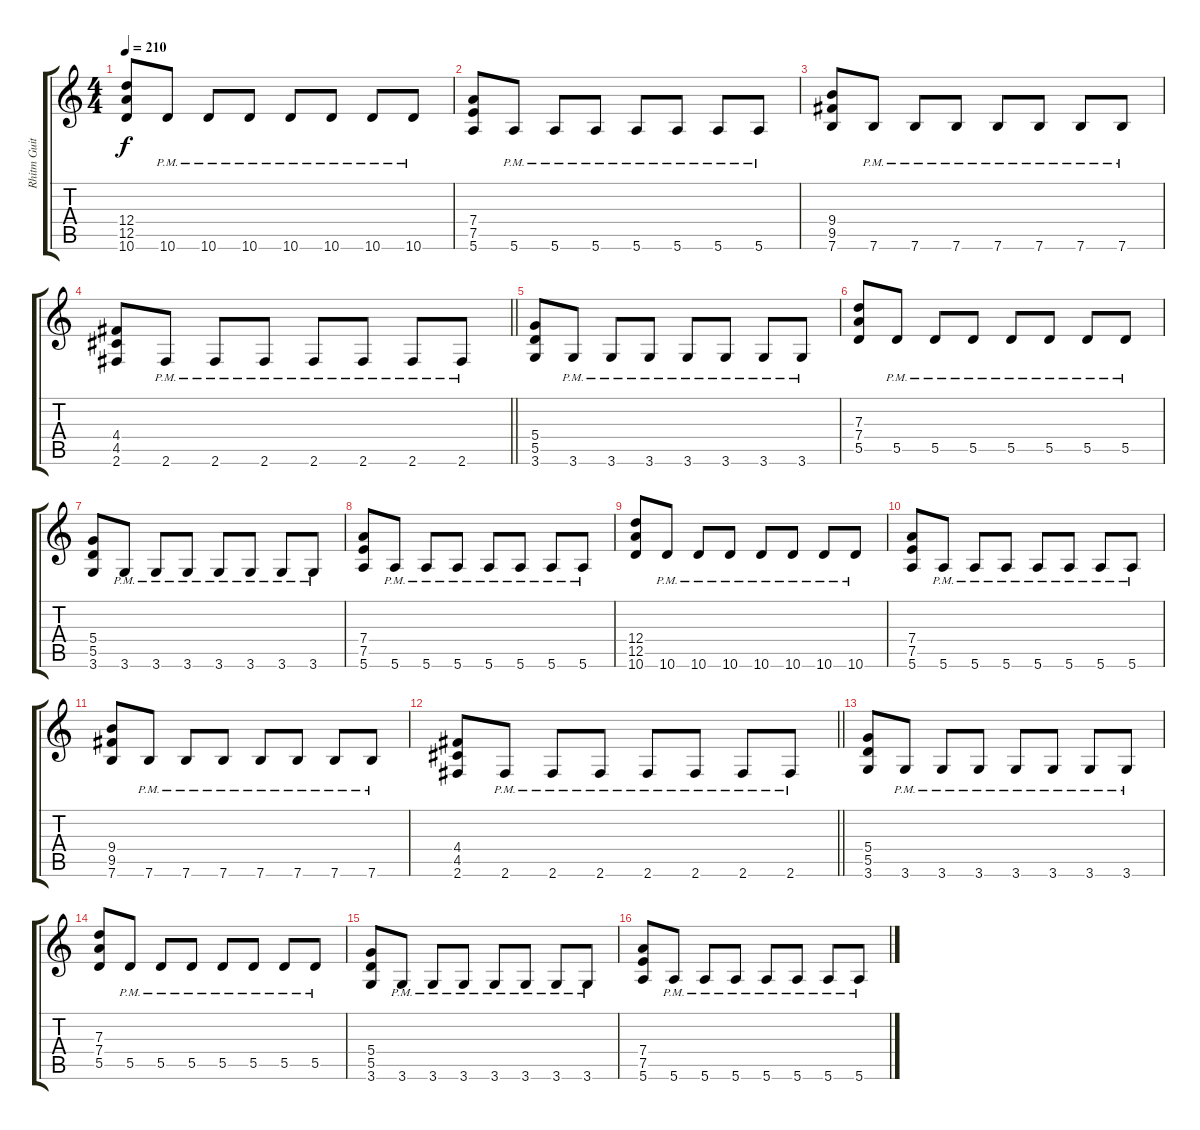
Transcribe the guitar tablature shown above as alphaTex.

\track ("Rhitm Guitar" "Rhitm Guit") {instrument distortionguitar}
\staff {score tabs}
\tuning (E4 B3 G3 D3 A2 E2) {hide}
\ts (4 4)
\tempo 210
\clef g2
\ks c
(12.4 12.5 10.6).8{dy f} 10.6{pm}.8 10.6{pm}.8 10.6{pm}.8 10.6{pm}.8 10.6{pm}.8 10.6{pm}.8 10.6{pm}.8 |
(7.4 7.5 5.6).8 5.6{pm}.8 5.6{pm}.8 5.6{pm}.8 5.6{pm}.8 5.6{pm}.8 5.6{pm}.8 5.6{pm}.8 |
(9.4 9.5 7.6).8 7.6{pm}.8 7.6{pm}.8 7.6{pm}.8 7.6{pm}.8 7.6{pm}.8 7.6{pm}.8 7.6{pm}.8 |
\barLineRight lightlight
(4.4 4.5 2.6).8 2.6{pm}.8 2.6{pm}.8 2.6{pm}.8 2.6{pm}.8 2.6{pm}.8 2.6{pm}.8 2.6{pm}.8 |
(5.4 5.5 3.6).8 3.6{pm}.8 3.6{pm}.8 3.6{pm}.8 3.6{pm}.8 3.6{pm}.8 3.6{pm}.8 3.6{pm}.8 |
(7.3 7.4 5.5).8 5.5{pm}.8 5.5{pm}.8 5.5{pm}.8 5.5{pm}.8 5.5{pm}.8 5.5{pm}.8 5.5{pm}.8 |
(5.4 5.5 3.6).8 3.6{pm}.8 3.6{pm}.8 3.6{pm}.8 3.6{pm}.8 3.6{pm}.8 3.6{pm}.8 3.6{pm}.8 |
(7.4 7.5 5.6).8 5.6{pm}.8 5.6{pm}.8 5.6{pm}.8 5.6{pm}.8 5.6{pm}.8 5.6{pm}.8 5.6{pm}.8 |
(12.4 12.5 10.6).8 10.6{pm}.8 10.6{pm}.8 10.6{pm}.8 10.6{pm}.8 10.6{pm}.8 10.6{pm}.8 10.6{pm}.8 |
(7.4 7.5 5.6).8 5.6{pm}.8 5.6{pm}.8 5.6{pm}.8 5.6{pm}.8 5.6{pm}.8 5.6{pm}.8 5.6{pm}.8 |
(9.4 9.5 7.6).8 7.6{pm}.8 7.6{pm}.8 7.6{pm}.8 7.6{pm}.8 7.6{pm}.8 7.6{pm}.8 7.6{pm}.8 |
\barLineRight lightlight
(4.4 4.5 2.6).8 2.6{pm}.8 2.6{pm}.8 2.6{pm}.8 2.6{pm}.8 2.6{pm}.8 2.6{pm}.8 2.6{pm}.8 |
(5.4 5.5 3.6).8 3.6{pm}.8 3.6{pm}.8 3.6{pm}.8 3.6{pm}.8 3.6{pm}.8 3.6{pm}.8 3.6{pm}.8 |
(7.3 7.4 5.5).8 5.5{pm}.8 5.5{pm}.8 5.5{pm}.8 5.5{pm}.8 5.5{pm}.8 5.5{pm}.8 5.5{pm}.8 |
(5.4 5.5 3.6).8 3.6{pm}.8 3.6{pm}.8 3.6{pm}.8 3.6{pm}.8 3.6{pm}.8 3.6{pm}.8 3.6{pm}.8 |
(7.4 7.5 5.6).8 5.6{pm}.8 5.6{pm}.8 5.6{pm}.8 5.6{pm}.8 5.6{pm}.8 5.6{pm}.8 5.6{pm}.8
